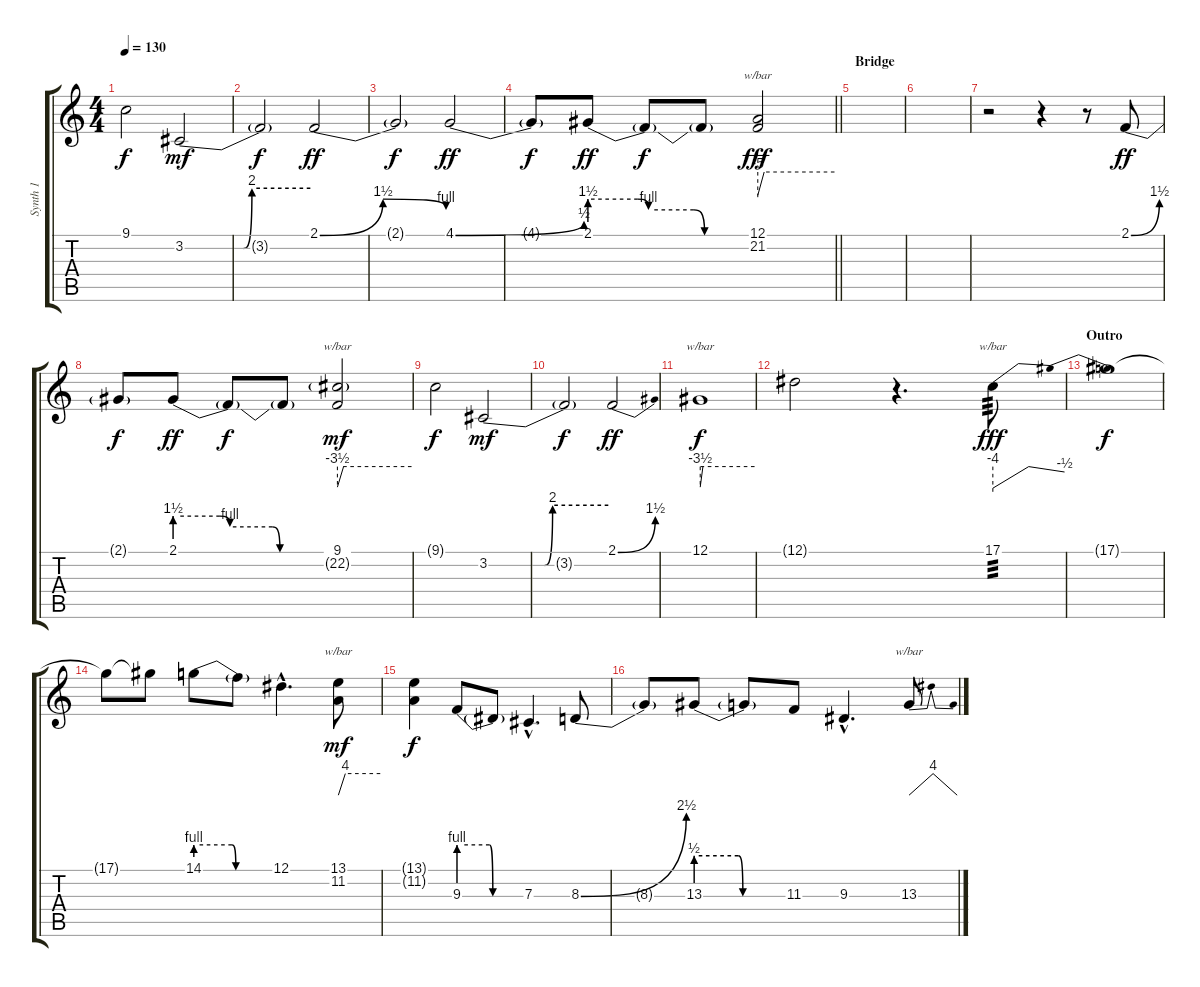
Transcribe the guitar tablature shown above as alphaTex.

\track ("Synth 1" "Synth 1") {instrument lead2sawtooth}
\staff {score tabs}
\tuning (Eb4 Bb3 Gb3 Db3 Ab2 Eb2) {hide}
\ts (4 4)
\tempo 130
\clef g2
\ks c
9.1{t}.2{dy f} 3.2{be (custom 0 0 28 0 32 8 60 8)}.2{dy mf} |
3.2{t}.2{dy f} 2.1{be (bendrelease 0 0 3 6 55 6 60 4)}.2{dy ff} |
2.1{t}.2{dy f} 4.1{be (bend 0 0 60 2)}.2{dy ff} |
\barLineRight lightlight
4.1{t}.8{dy f} 2.1{be (custom 0 6 18 6 22 4 39 4 43 0 60 0)}.8{dy ff} 2.1{t}.8{dy f} 2.1{t}.8 (12.1 21.2).2{tbe (custom default 0 -20 5 0 60 0) dy fff} |
\section ("" "Bridge")
|
|
r.2 r.4 r.8 2.1{be (bend 0 0 60 6)}.8{dy ff} |
2.1{t}.8{dy f} 2.1{be (custom 0 6 18 6 22 4 39 4 42 0 60 0)}.8{dy ff} 2.1{t}.8{dy f} 2.1{t}.8 (9.1 22.2{g}).2{tbe (custom default 0 -14 5 0 60 0) dy mf} |
9.1{t}.2{dy f} 3.2{be (custom 0 0 28 0 32 8 60 8)}.2{dy mf} |
3.2{t}.2{dy f} 2.1{be (bend 0 0 60 6)}.2{dy ff} |
12.1.1{tbe (custom default 0 -14 3 0 60 0) dy f} |
12.1{t}.2 r.4{d} 17.1.8{tbe (dip default 0 -16 4 0 58 0 60 -2) tp 3 dy fff} |
\section ("" "Outro")
17.1{t}.1{dy f} |
17.1{t}.8 17.1{t}.8 14.1{be (custom 0 4 28 4 31 0 60 0)}.8 14.1{t}.8 12.1{hac}.4{d} (13.1 11.2).8{tbe (custom default 0 0 10 16 60 16) dy mf} |
(13.1{t} 11.2{t}).4{dy f} 9.3{be (custom 0 4 28 4 31 0 60 0)}.8 9.3{t}.8 7.3{hac}.4{d} 8.3{be (bend 0 0 60 10)}.8 |
8.3{t}.8 13.3{be (custom 0 2 28 2 31 0 60 0)}.8 13.3{t}.8 11.3.8 9.3{hac}.4{d} 13.3.8{tbe (dip default 0 0 10 16 55 16 60 0)}
